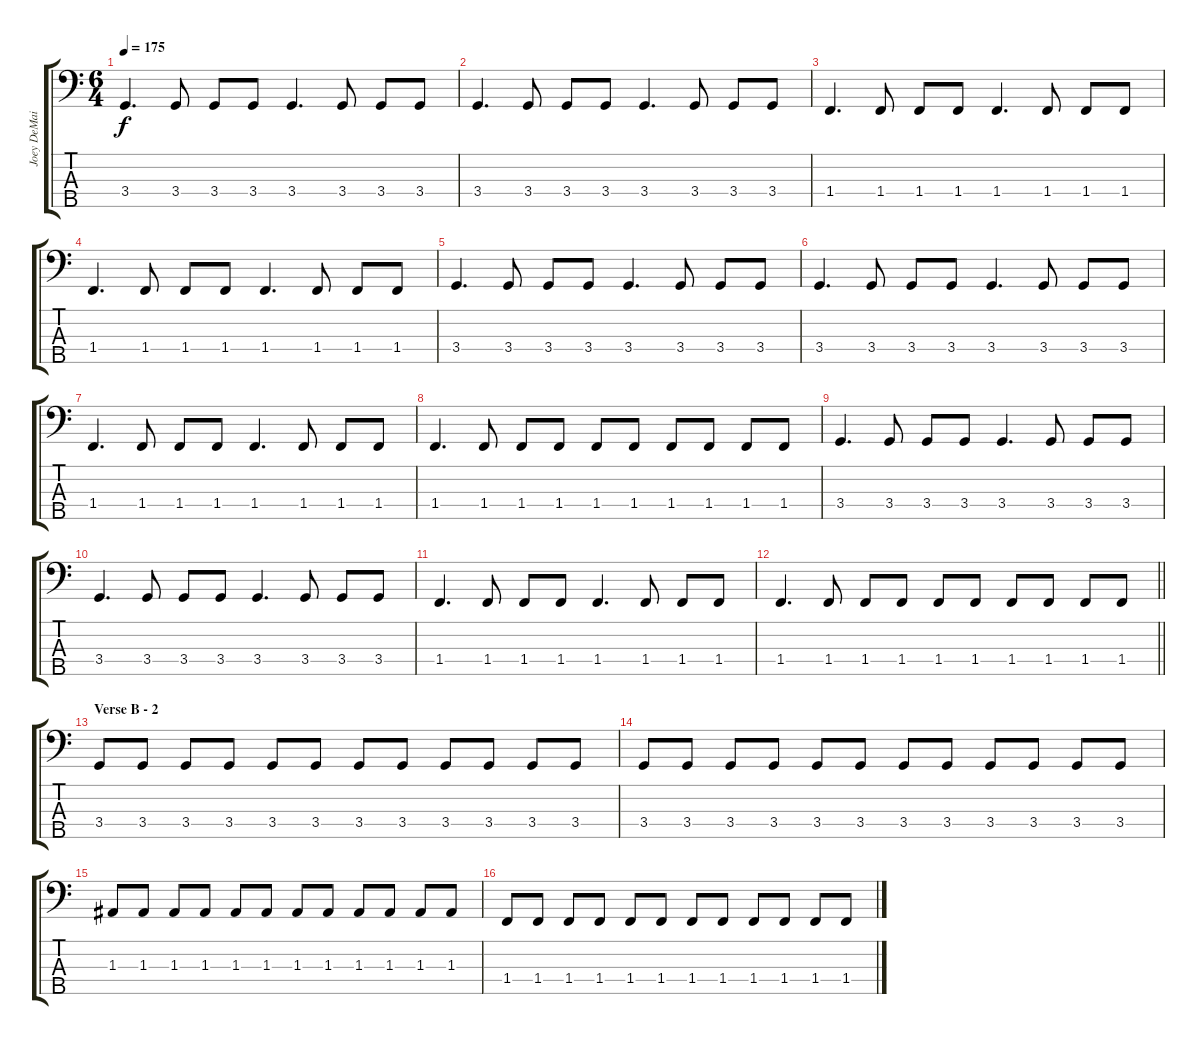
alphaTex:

\track ("Joey DeMaio" "Joey DeMai") {instrument electricbasspick}
\staff {score tabs}
\tuning (G2 D2 A1 E1 B0) {hide}
\ts (6 4)
\tempo 175
\clef f4
\ks c
3.4.4{d dy f} 3.4.8 3.4.8 3.4.8 3.4.4{d} 3.4.8 3.4.8 3.4.8 |
3.4.4{d} 3.4.8 3.4.8 3.4.8 3.4.4{d} 3.4.8 3.4.8 3.4.8 |
1.4.4{d} 1.4.8 1.4.8 1.4.8 1.4.4{d} 1.4.8 1.4.8 1.4.8 |
1.4.4{d} 1.4.8 1.4.8 1.4.8 1.4.4{d} 1.4.8 1.4.8 1.4.8 |
3.4.4{d} 3.4.8 3.4.8 3.4.8 3.4.4{d} 3.4.8 3.4.8 3.4.8 |
3.4.4{d} 3.4.8 3.4.8 3.4.8 3.4.4{d} 3.4.8 3.4.8 3.4.8 |
1.4.4{d} 1.4.8 1.4.8 1.4.8 1.4.4{d} 1.4.8 1.4.8 1.4.8 |
1.4.4{d} 1.4.8 1.4.8 1.4.8 1.4.8 1.4.8 1.4.8 1.4.8 1.4.8 1.4.8 |
3.4.4{d} 3.4.8 3.4.8 3.4.8 3.4.4{d} 3.4.8 3.4.8 3.4.8 |
3.4.4{d} 3.4.8 3.4.8 3.4.8 3.4.4{d} 3.4.8 3.4.8 3.4.8 |
1.4.4{d} 1.4.8 1.4.8 1.4.8 1.4.4{d} 1.4.8 1.4.8 1.4.8 |
\barLineRight lightlight
1.4.4{d} 1.4.8 1.4.8 1.4.8 1.4.8 1.4.8 1.4.8 1.4.8 1.4.8 1.4.8 |
\section ("" "Verse B - 2")
3.4.8 3.4.8 3.4.8 3.4.8 3.4.8 3.4.8 3.4.8 3.4.8 3.4.8 3.4.8 3.4.8 3.4.8 |
3.4.8 3.4.8 3.4.8 3.4.8 3.4.8 3.4.8 3.4.8 3.4.8 3.4.8 3.4.8 3.4.8 3.4.8 |
1.3.8 1.3.8 1.3.8 1.3.8 1.3.8 1.3.8 1.3.8 1.3.8 1.3.8 1.3.8 1.3.8 1.3.8 |
1.4.8 1.4.8 1.4.8 1.4.8 1.4.8 1.4.8 1.4.8 1.4.8 1.4.8 1.4.8 1.4.8 1.4.8
